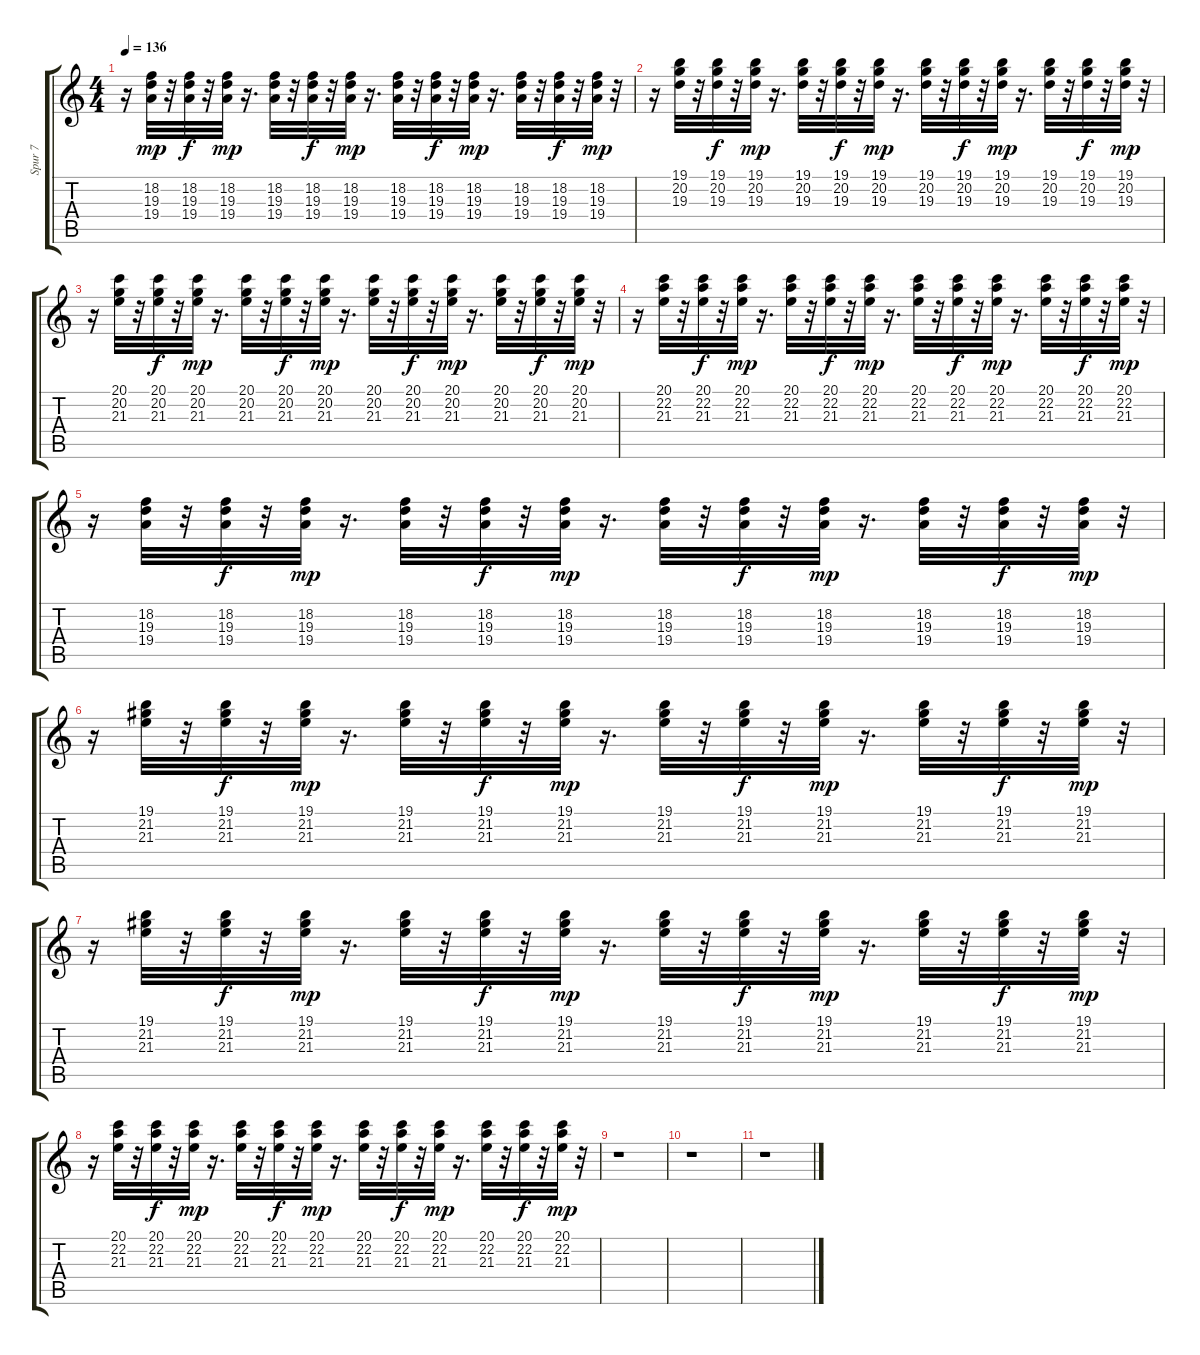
\track ("Spur 7" "Spur 7") {instrument acousticgrandpiano}
\staff {score tabs}
\tuning (E4 B3 G3 D3 A2 E2) {hide}
\ts (4 4)
\tempo 136
\clef g2
\ks c
r.16{dy mp} (18.2 19.3 19.4).32 r.32 (18.2 19.3 19.4).32{dy f} r.32 (18.2 19.3 19.4).32{dy mp} r.16{d} (18.2 19.3 19.4).32 r.32 (18.2 19.3 19.4).32{dy f} r.32 (18.2 19.3 19.4).32{dy mp} r.16{d} (18.2 19.3 19.4).32 r.32 (18.2 19.3 19.4).32{dy f} r.32 (18.2 19.3 19.4).32{dy mp} r.16{d} (18.2 19.3 19.4).32 r.32 (18.2 19.3 19.4).32{dy f} r.32 (18.2 19.3 19.4).32{dy mp} r.32 |
r.16 (19.1 20.2 19.3).32 r.32 (19.1 20.2 19.3).32{dy f} r.32 (19.1 20.2 19.3).32{dy mp} r.16{d} (19.1 20.2 19.3).32 r.32 (19.1 20.2 19.3).32{dy f} r.32 (19.1 20.2 19.3).32{dy mp} r.16{d} (19.1 20.2 19.3).32 r.32 (19.1 20.2 19.3).32{dy f} r.32 (19.1 20.2 19.3).32{dy mp} r.16{d} (19.1 20.2 19.3).32 r.32 (19.1 20.2 19.3).32{dy f} r.32 (19.1 20.2 19.3).32{dy mp} r.32 |
r.16 (20.1 20.2 21.3).32 r.32 (20.1 20.2 21.3).32{dy f} r.32 (20.1 20.2 21.3).32{dy mp} r.16{d} (20.1 20.2 21.3).32 r.32 (20.1 20.2 21.3).32{dy f} r.32 (20.1 20.2 21.3).32{dy mp} r.16{d} (20.1 20.2 21.3).32 r.32 (20.1 20.2 21.3).32{dy f} r.32 (20.1 20.2 21.3).32{dy mp} r.16{d} (20.1 20.2 21.3).32 r.32 (20.1 20.2 21.3).32{dy f} r.32 (20.1 20.2 21.3).32{dy mp} r.32 |
r.16 (20.1 22.2 21.3).32 r.32 (20.1 22.2 21.3).32{dy f} r.32 (20.1 22.2 21.3).32{dy mp} r.16{d} (20.1 22.2 21.3).32 r.32 (20.1 22.2 21.3).32{dy f} r.32 (20.1 22.2 21.3).32{dy mp} r.16{d} (20.1 22.2 21.3).32 r.32 (20.1 22.2 21.3).32{dy f} r.32 (20.1 22.2 21.3).32{dy mp} r.16{d} (20.1 22.2 21.3).32 r.32 (20.1 22.2 21.3).32{dy f} r.32 (20.1 22.2 21.3).32{dy mp} r.32 |
r.16 (18.2 19.3 19.4).32 r.32 (18.2 19.3 19.4).32{dy f} r.32 (18.2 19.3 19.4).32{dy mp} r.16{d} (18.2 19.3 19.4).32 r.32 (18.2 19.3 19.4).32{dy f} r.32 (18.2 19.3 19.4).32{dy mp} r.16{d} (18.2 19.3 19.4).32 r.32 (18.2 19.3 19.4).32{dy f} r.32 (18.2 19.3 19.4).32{dy mp} r.16{d} (18.2 19.3 19.4).32 r.32 (18.2 19.3 19.4).32{dy f} r.32 (18.2 19.3 19.4).32{dy mp} r.32 |
r.16 (19.1 21.2 21.3).32 r.32 (19.1 21.2 21.3).32{dy f} r.32 (19.1 21.2 21.3).32{dy mp} r.16{d} (19.1 21.2 21.3).32 r.32 (19.1 21.2 21.3).32{dy f} r.32 (19.1 21.2 21.3).32{dy mp} r.16{d} (19.1 21.2 21.3).32 r.32 (19.1 21.2 21.3).32{dy f} r.32 (19.1 21.2 21.3).32{dy mp} r.16{d} (19.1 21.2 21.3).32 r.32 (19.1 21.2 21.3).32{dy f} r.32 (19.1 21.2 21.3).32{dy mp} r.32 |
r.16 (19.1 21.2 21.3).32 r.32 (19.1 21.2 21.3).32{dy f} r.32 (19.1 21.2 21.3).32{dy mp} r.16{d} (19.1 21.2 21.3).32 r.32 (19.1 21.2 21.3).32{dy f} r.32 (19.1 21.2 21.3).32{dy mp} r.16{d} (19.1 21.2 21.3).32 r.32 (19.1 21.2 21.3).32{dy f} r.32 (19.1 21.2 21.3).32{dy mp} r.16{d} (19.1 21.2 21.3).32 r.32 (19.1 21.2 21.3).32{dy f} r.32 (19.1 21.2 21.3).32{dy mp} r.32 |
r.16 (20.1 22.2 21.3).32 r.32 (20.1 22.2 21.3).32{dy f} r.32 (20.1 22.2 21.3).32{dy mp} r.16{d} (20.1 22.2 21.3).32 r.32 (20.1 22.2 21.3).32{dy f} r.32 (20.1 22.2 21.3).32{dy mp} r.16{d} (20.1 22.2 21.3).32 r.32 (20.1 22.2 21.3).32{dy f} r.32 (20.1 22.2 21.3).32{dy mp} r.16{d} (20.1 22.2 21.3).32 r.32 (20.1 22.2 21.3).32{dy f} r.32 (20.1 22.2 21.3).32{dy mp} r.32 |
r.1 |
r.1 |
r.1
